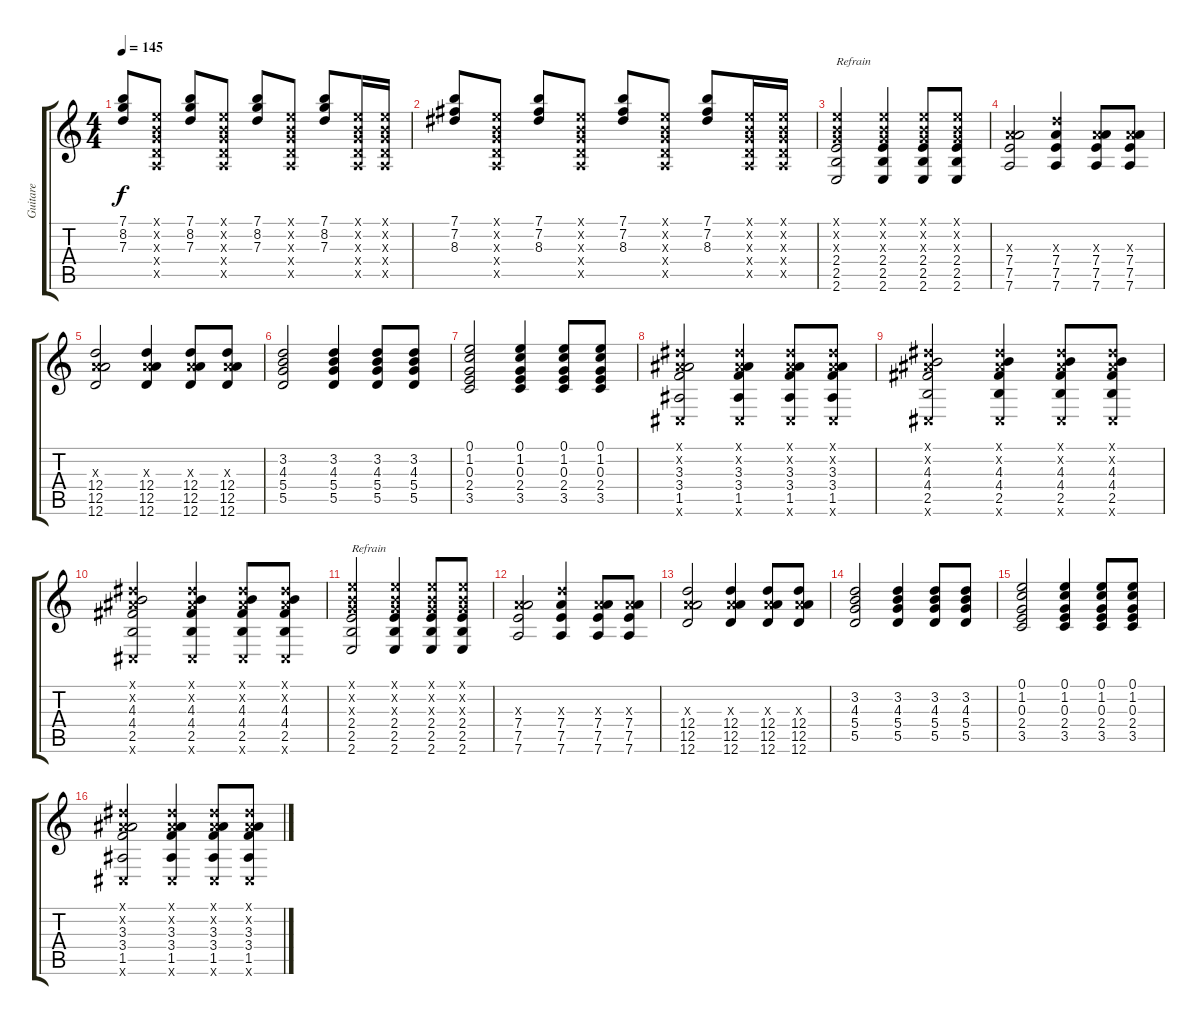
\track ("Guitare" "Guitare") {instrument distortionguitar}
\staff {score tabs}
\tuning (E4 B3 G3 D3 A2 D2) {hide}
\ts (4 4)
\tempo 145
\clef g2
\ks c
(7.1 8.2 7.3).8{dy f} (0.1{x} 0.2{x} 0.3{x} 0.4{x} 0.5{x}).8 (7.1 8.2 7.3).8 (0.1{x} 0.2{x} 0.3{x} 0.4{x} 0.5{x}).8 (7.1 8.2 7.3).8 (0.1{x} 0.2{x} 0.3{x} 0.4{x} 0.5{x}).8 (7.1 8.2 7.3).8 (0.1{x} 0.2{x} 0.3{x} 0.4{x} 0.5{x}).16 (0.1{x} 0.2{x} 0.3{x} 0.4{x} 0.5{x}).16 |
(7.1 7.2 8.3).8 (0.1{x} 0.2{x} 0.3{x} 0.4{x} 0.5{x}).8 (7.1 7.2 8.3).8 (0.1{x} 0.2{x} 0.3{x} 0.4{x} 0.5{x}).8 (7.1 7.2 8.3).8 (0.1{x} 0.2{x} 0.3{x} 0.4{x} 0.5{x}).8 (7.1 7.2 8.3).8 (0.1{x} 0.2{x} 0.3{x} 0.4{x} 0.5{x}).16 (0.1{x} 0.2{x} 0.3{x} 0.4{x} 0.5{x}).16 |
(0.1{x} 0.2{x} 0.3{x} 2.4 2.5 2.6).2{txt "Refrain" instrument distortionguitar} (0.1{x} 0.2{x} 0.3{x} 2.4 2.5 2.6).4 (0.1{x} 0.2{x} 0.3{x} 2.4 2.5 2.6).8 (0.1{x} 0.2{x} 0.3{x} 2.4 2.5 2.6).8 |
(2.3{x} 7.4 7.5 7.6).2 (7.3{x} 7.4 7.5 7.6).4 (2.3{x} 7.4 7.5 7.6).8 (2.3{x} 7.4 7.5 7.6).8 |
(2.3{x} 12.4 12.5 12.6).2 (2.3{x} 12.4 12.5 12.6).4 (2.3{x} 12.4 12.5 12.6).8 (2.3{x} 12.4 12.5 12.6).8 |
(3.2 4.3 5.4 5.5).2 (3.2 4.3 5.4 5.5).4 (3.2 4.3 5.4 5.5).8 (3.2 4.3 5.4 5.5).8 |
(0.1 1.2 0.3 2.4 3.5).2 (0.1 1.2 0.3 2.4 3.5).4 (0.1 1.2 0.3 2.4 3.5).8 (0.1 1.2 0.3 2.4 3.5).8 |
(-1.1{x} -1.2{x} 3.3 3.4 1.5 -1.6{x}).2 (-1.1{x} -1.2{x} 3.3 3.4 1.5 -1.6{x}).4 (-1.1{x} -1.2{x} 3.3 3.4 1.5 -1.6{x}).8 (-1.1{x} -1.2{x} 3.3 3.4 1.5 -1.6{x}).8 |
(-1.1{x} -1.2{x} 4.3 4.4 2.5 -1.6{x}).2 (-1.1{x} -1.2{x} 4.3 4.4 2.5 -1.6{x}).4 (-1.1{x} -1.2{x} 4.3 4.4 2.5 -1.6{x}).8 (-1.1{x} -1.2{x} 4.3 4.4 2.5 -1.6{x}).8 |
(-1.1{x} -1.2{x} 4.3 4.4 2.5 -1.6{x}).2 (-1.1{x} -1.2{x} 4.3 4.4 2.5 -1.6{x}).4 (-1.1{x} -1.2{x} 4.3 4.4 2.5 -1.6{x}).8 (-1.1{x} -1.2{x} 4.3 4.4 2.5 -1.6{x}).8 |
(0.1{x} 0.2{x} 0.3{x} 2.4 2.5 2.6).2{txt "Refrain" instrument distortionguitar} (0.1{x} 0.2{x} 0.3{x} 2.4 2.5 2.6).4 (0.1{x} 0.2{x} 0.3{x} 2.4 2.5 2.6).8 (0.1{x} 0.2{x} 0.3{x} 2.4 2.5 2.6).8 |
(2.3{x} 7.4 7.5 7.6).2 (7.3{x} 7.4 7.5 7.6).4 (2.3{x} 7.4 7.5 7.6).8 (2.3{x} 7.4 7.5 7.6).8 |
(2.3{x} 12.4 12.5 12.6).2 (2.3{x} 12.4 12.5 12.6).4 (2.3{x} 12.4 12.5 12.6).8 (2.3{x} 12.4 12.5 12.6).8 |
(3.2 4.3 5.4 5.5).2 (3.2 4.3 5.4 5.5).4 (3.2 4.3 5.4 5.5).8 (3.2 4.3 5.4 5.5).8 |
(0.1 1.2 0.3 2.4 3.5).2 (0.1 1.2 0.3 2.4 3.5).4 (0.1 1.2 0.3 2.4 3.5).8 (0.1 1.2 0.3 2.4 3.5).8 |
(-1.1{x} -1.2{x} 3.3 3.4 1.5 -1.6{x}).2 (-1.1{x} -1.2{x} 3.3 3.4 1.5 -1.6{x}).4 (-1.1{x} -1.2{x} 3.3 3.4 1.5 -1.6{x}).8 (-1.1{x} -1.2{x} 3.3 3.4 1.5 -1.6{x}).8
